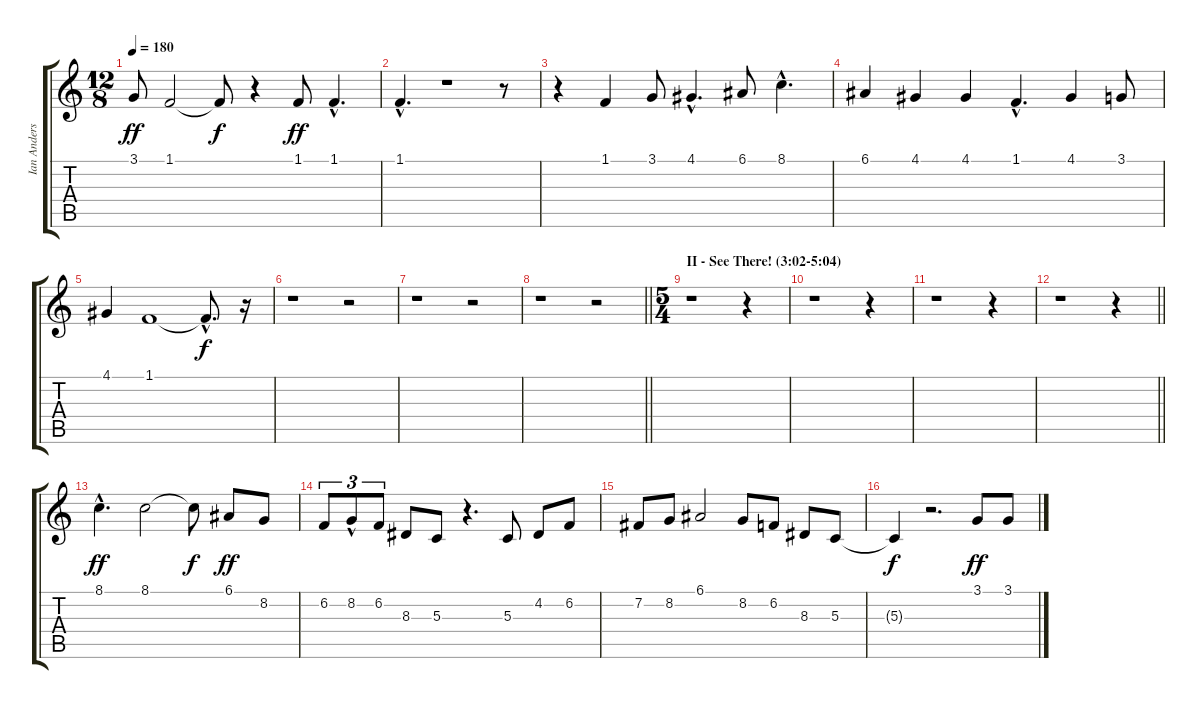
\track ("Ian Anderson (vocals)" "Ian Anders") {instrument stringensemble1}
\staff {score tabs}
\tuning (E4 B3 G3 D3 A2 E2) {hide}
\ts (12 8)
\tempo 180
\clef g2
\ks c
3.1.8{dy ff} 1.1.2 1.1{t}.8{dy f} r.4 1.1.8{dy ff} 1.1{hac}.4{d} |
1.1{hac}.4{d} r.1 r.8 |
r.4 1.1.4 3.1.8 4.1{hac}.4{d} 6.1.8 8.1{hac}.4{d} |
6.1.4 4.1.4 4.1.4 1.1{hac}.4{d} 4.1.4 3.1.8 |
4.1.4 1.1.1 1.1{hac t}.8{d dy f} r.16 |
r.1 r.2 |
r.1 r.2 |
\barLineRight lightlight
r.1 r.2 |
\ts (5 4)
\section ("" "II - See There! (3:02-5:04)")
r.1 r.4 |
r.1 r.4 |
r.1 r.4 |
\barLineRight lightlight
r.1 r.4 |
8.1{hac}.4{d dy ff} 8.1.2 8.1{t}.8{dy f} 6.1.8{dy ff} 8.2.8 |
6.2.8{tu (3 2)} 8.2{hac}.8{tu (3 2)} 6.2.8{tu (3 2)} 8.3.8 5.3.8 r.4{d} 5.3.8 4.2.8 6.2.8 |
7.2.8 8.2.8 6.1.2 8.2.8 6.2.8 8.3.8 5.3.8 |
5.3{t}.4{dy f} r.2{d} 3.1.8{dy ff} 3.1.8
